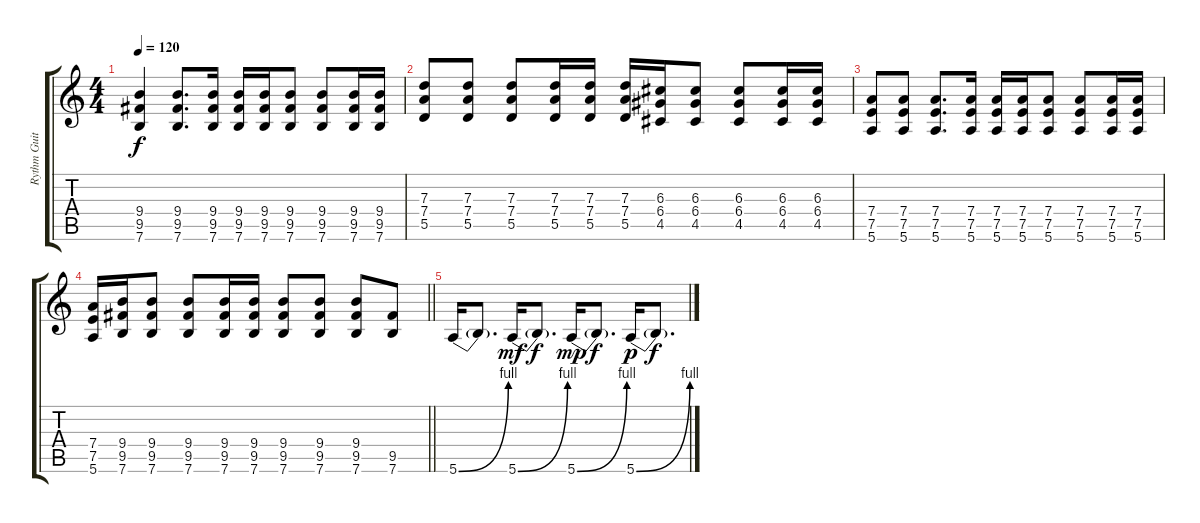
\track ("Rythm Guitar" "Rythm Guit") {instrument overdrivenguitar}
\staff {score tabs}
\tuning (E4 B3 G3 D3 A2 E2) {hide}
\ts (4 4)
\tempo 120
\clef g2
\ks c
(9.4 9.5 7.6).4{dy f} (9.4 9.5 7.6).8{d} (9.4 9.5 7.6).16 (9.4 9.5 7.6).16 (9.4 9.5 7.6).16 (9.4 9.5 7.6).8 (9.4 9.5 7.6).8 (9.4 9.5 7.6).16 (9.4 9.5 7.6).16 |
(7.3 7.4 5.5).8 (7.3 7.4 5.5).8 (7.3 7.4 5.5).8 (7.3 7.4 5.5).16 (7.3 7.4 5.5).16 (7.3 7.4 5.5).16 (6.3 6.4 4.5).16 (6.3 6.4 4.5).8 (6.3 6.4 4.5).8 (6.3 6.4 4.5).16 (6.3 6.4 4.5).16 |
(7.4 7.5 5.6).8 (7.4 7.5 5.6).8 (7.4 7.5 5.6).8{d} (7.4 7.5 5.6).16 (7.4 7.5 5.6).16 (7.4 7.5 5.6).16 (7.4 7.5 5.6).8 (7.4 7.5 5.6).8 (7.4 7.5 5.6).16 (7.4 7.5 5.6).16 |
\barLineRight lightlight
(7.4 7.5 5.6).16 (9.4 9.5 7.6).16 (9.4 9.5 7.6).8 (9.4 9.5 7.6).8 (9.4 9.5 7.6).16 (9.4 9.5 7.6).16 (9.4 9.5 7.6).8 (9.4 9.5 7.6).8 (9.4 9.5 7.6).8 (9.5 7.6).8 |
5.6{be (bend 0 0 60 4)}.16 5.6{t}.8{d} 5.6{be (bend 0 0 60 4)}.16{dy mf} 5.6{t}.8{d dy f} 5.6{be (bend 0 0 60 4)}.16{dy mp} 5.6{t}.8{d dy f} 5.6{be (bend 0 0 60 4)}.16{dy p} 5.6{t}.8{d dy f}
